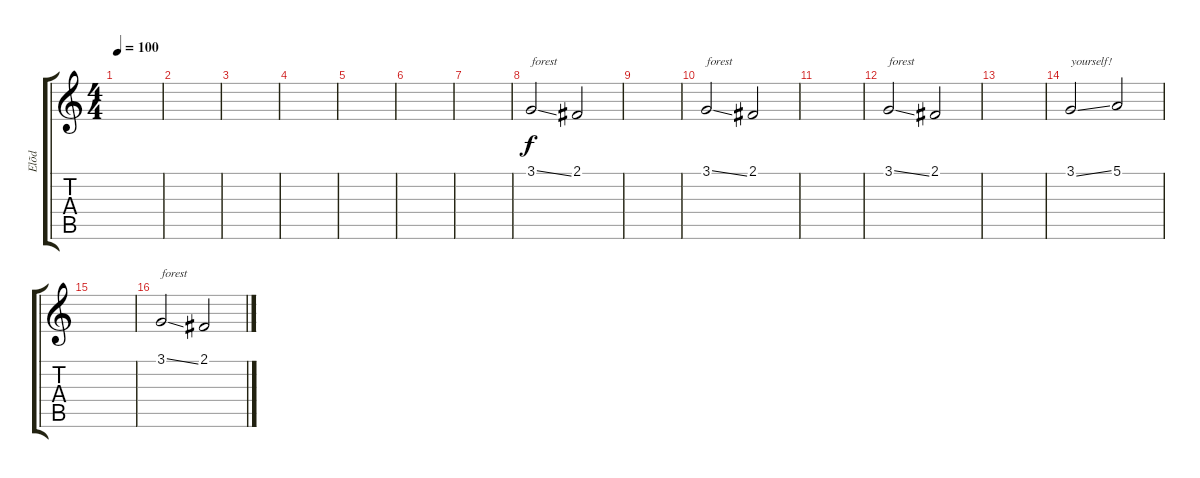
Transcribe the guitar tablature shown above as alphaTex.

\track ("Elõd" "Elõd") {instrument flute}
\staff {score tabs}
\tuning (E4 B3 G3 D3 A2 E2) {hide}
\ts (4 4)
\tempo 100
\clef g2
\ks c
|
|
|
|
|
|
|
3.1{ss}.2{txt "forest"} 2.1.2 |
|
3.1{ss}.2{txt "forest"} 2.1.2 |
|
3.1{ss}.2{txt "forest"} 2.1.2 |
|
3.1{ss}.2{txt "yourself!"} 5.1.2 |
|
3.1{ss}.2{txt "forest"} 2.1.2
